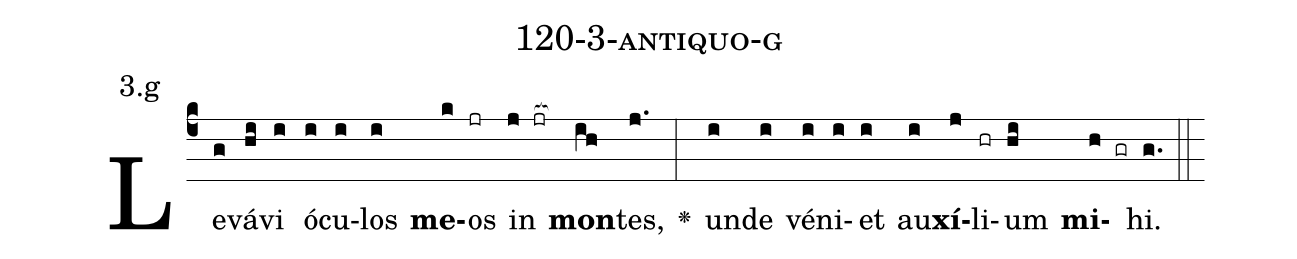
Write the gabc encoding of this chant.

name: 120-3-antiquo-g;
annotation: 3.g;
%%
(c4)Le(g)vá(hi)vi(i) ó(i)cu(i)los(i) <b>me</b>(k)os(jr) in(j jr[ocb:1{]) <b>mon</b>(ih[ocb:0}])tes,(j.) <v>\greheightstar</v>(:) un(i)de(i) vé(i)ni(i)et(i) au(i)<b>xí</b>(j)li(hr)um(hi) <b>mi</b>(h gr)hi.(g.) (::)


%E(i) u(i) o(j) u(hi) a(h) e.(g.) (::)
